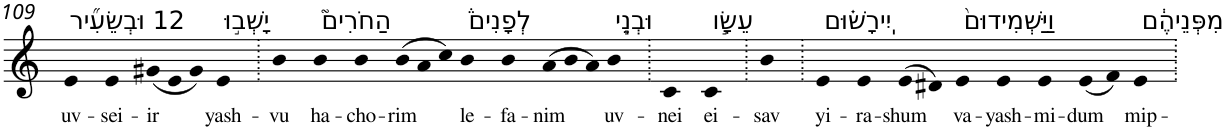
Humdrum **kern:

**kern	**text
*part1	*part1
*staff1	*staff1
*I"Piano	*
*I'Pno	*
!!LO:PB:g=z
*clefG2	*
*k[]	*
=109	=109
!LO:TX:a:t=12 וּבְשֵׂעִ֞יר	!
!	!LO:LY:b
4e	uv-
!	!LO:LY:b
4e	-sei-
!	!LO:LY:b
(12g#X	-ir
12e	.
12g#)	.
!LO:TX:a:t=יָשְׁב֣וּ	!
!	!LO:LY:b
4e	yash-
=110.	=110.
!	!LO:LY:b
4b	-vu
!LO:TX:a:t=הַחֹרִים֮	!
!	!LO:LY:b
4b	ha-
!	!LO:LY:b
4b	-cho-
!	!LO:LY:b
(12b	-rim
12a	.
12cc)	.
!LO:TX:a:t=לְפָנִים֒	!
!	!LO:LY:b
4b	le-
!	!LO:LY:b
4b	-fa-
!	!LO:LY:b
(12a	-nim
12b	.
12a)	.
!LO:TX:a:t=וּבְנֵ֧י	!
!	!LO:LY:b
4b	uv-
=111.	=111.
!	!LO:LY:b
4c	-nei
!LO:TX:a:t=עֵשָׂ֣ו	!
!	!LO:LY:b
4c	ei-
=112.	=112.
!	!LO:LY:b
4b	-sav
=113.	=113.
!LO:TX:a:t=יִֽירָשׁ֗וּם	!
!	!LO:LY:b
4e	yi-
!	!LO:LY:b
4e	-ra-
!	!LO:LY:b
(>8e	-shum
8d#X)	.
!LO:TX:a:t=וַיַּשְׁמִידוּם֙	!
!	!LO:LY:b
4e	va-
!	!LO:LY:b
4e	-yash-
!	!LO:LY:b
4e	-mi-
!	!LO:LY:b
(8e	-dum
8f)	.
!LO:TX:a:t=מִפְּנֵיהֶ֔ם	!
!	!LO:LY:b
4e	mip-
=.	=.
*-	*-
